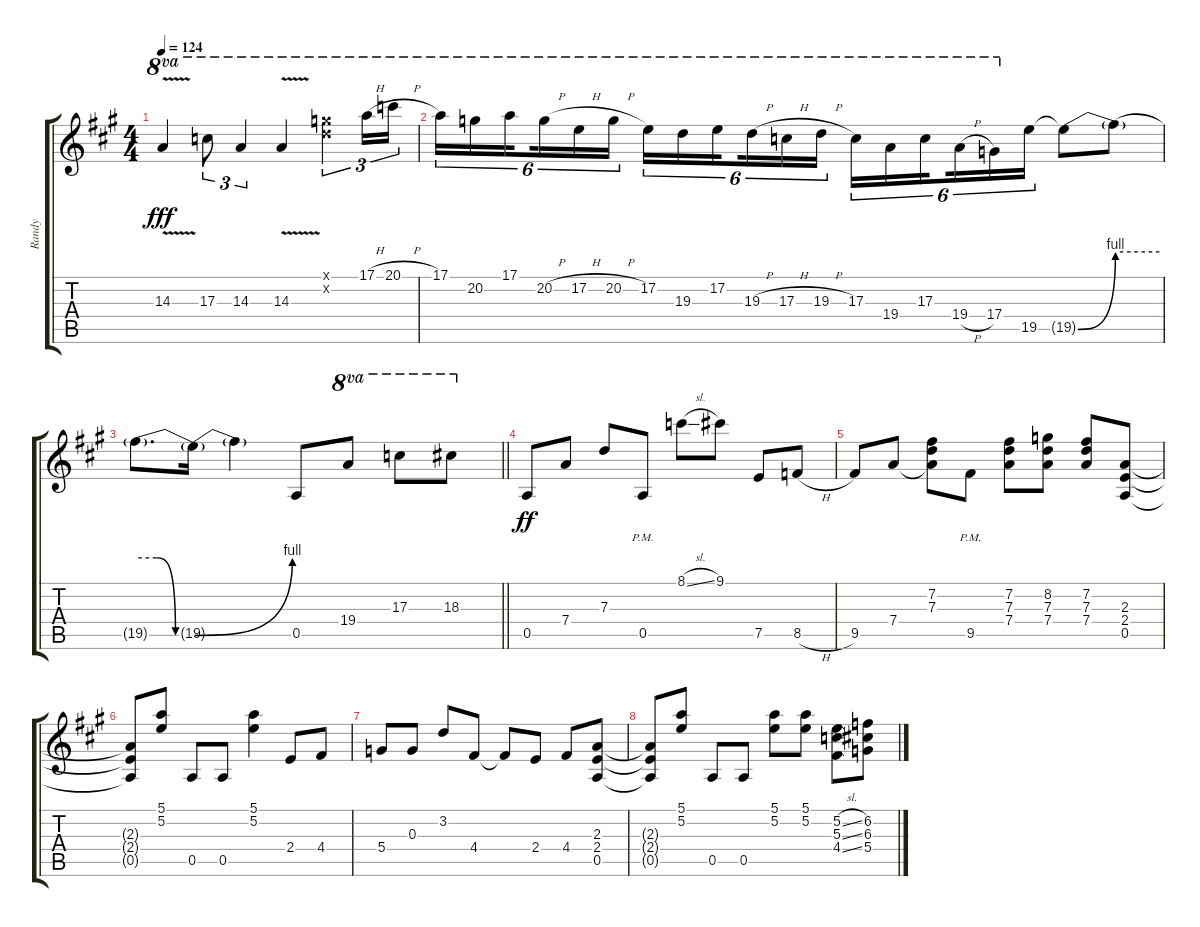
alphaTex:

\track ("Randy" "Randy") {instrument distortionguitar}
\staff {score tabs}
\tuning (E4 B3 G3 D3 A2 E2) {hide}
\ts (4 4)
\tempo 124
\clef g2
\ks a
14.3{v t}.4{ot 8va dy fff} 17.3.8{tu (3 2) ot 8va} 14.3.4{tu (3 2) ot 8va} 14.3{v}.4{ot 8va} (15.1{x} 15.2{x}).4{tu (3 2) ot 8va} 17.1{h}.16{tu (3 2) ot 8va} 20.1{h}.16{tu (3 2) ot 8va} |
17.1.16{tu (6 4) ot 8va} 20.2.16{tu (6 4) ot 8va} 17.1.16{tu (6 4) ot 8va beam splitsecondary} 20.2{h}.16{tu (6 4) ot 8va} 17.2{h}.16{tu (6 4) ot 8va} 20.2{h}.16{tu (6 4) ot 8va} 17.2.16{tu (6 4) ot 8va} 19.3.16{tu (6 4) ot 8va} 17.2.16{tu (6 4) ot 8va beam splitsecondary} 19.3{h}.16{tu (6 4) ot 8va} 17.3{h}.16{tu (6 4) ot 8va} 19.3{h}.16{tu (6 4) ot 8va} 17.3.16{tu (6 4) ot 8va} 19.4.16{tu (6 4) ot 8va} 17.3.16{tu (6 4) ot 8va beam splitsecondary} 19.4{h}.16{tu (6 4) ot 8va} 17.4.16{tu (6 4) ot 8va} 19.5.16{tu (6 4)} 19.5{be (bend 0 0 60 4) t}.8 19.5{be (hold 0 4 60 4) t}.8 |
\barLineRight lightlight
19.5{be (custom 0 4 20 4 40 0 60 0) t}.8{d} 19.5{be (bend 0 0 60 4) t}.16 19.5{t}.4 0.5.8 19.4.8{ot 8va} 17.3.8{ot 8va} 18.3.8{ot 8va} |
0.5.8{dy ff} 7.4.8 7.3.8 0.5{pm}.8 8.1{sl}.8 9.1.8 7.5.8 8.5{h}.8 |
9.5.8 7.4.8 (7.2 7.3 7.4{t}).8 9.5{pm}.8 (7.2 7.3 7.4).8 (8.2 7.3 7.4).8 (7.2 7.3 7.4).8 (2.3 2.4 0.5).8 |
(2.3{t} 2.4{t} 0.5{t}).8 (5.1 5.2).8 0.5.8 0.5.8 (5.1 5.2).4 2.4.8 4.4.8 |
5.4.8 0.3.8 3.2.8 4.4.8 4.4{t}.8 2.4.8 4.4.8 (2.3 2.4 0.5).8 |
(2.3{t} 2.4{t} 0.5{t}).8 (5.1 5.2).8 0.5.8 0.5.8 (5.1 5.2).8 (5.1 5.2).8 (5.2{sl} 5.3{sl} 4.4{sl}).8 (6.2{sl} 6.3{sl} 5.4{sl}).8
